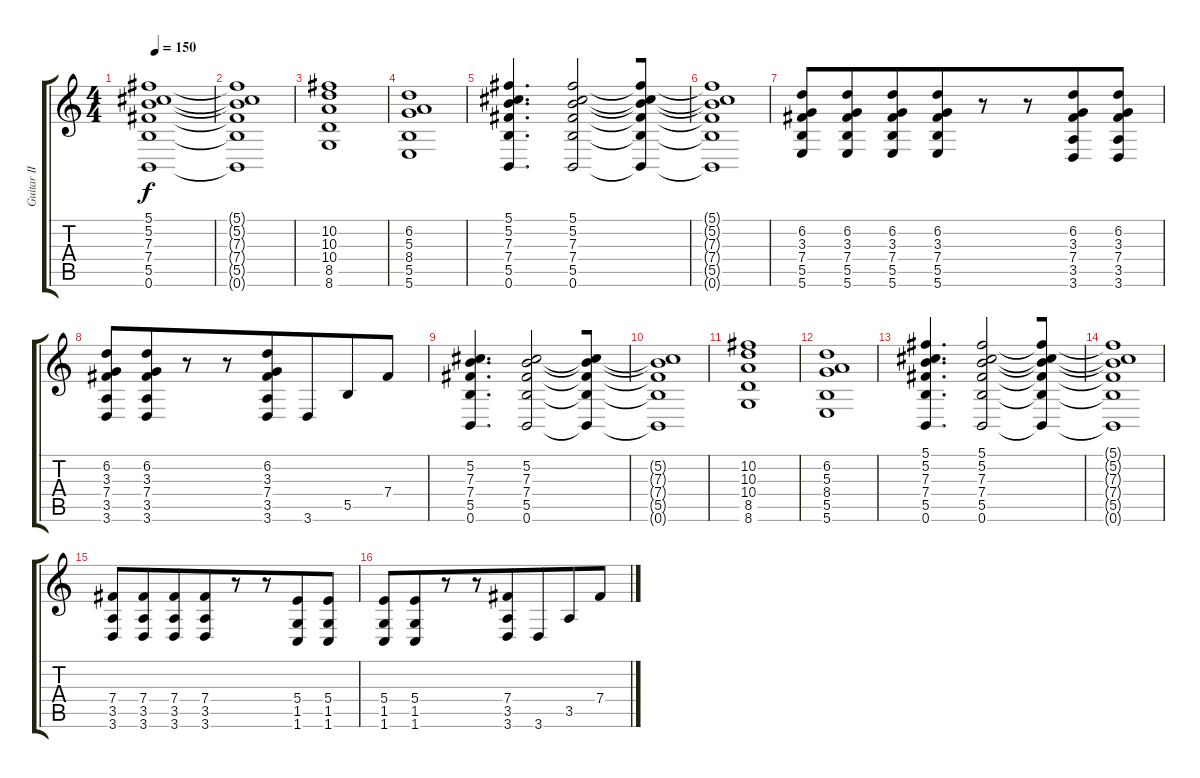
\track ("Guitar II" "Guitar II") {instrument overdrivenguitar}
\staff {score tabs}
\tuning (Db4 Ab3 E3 B2 Gb2 B1) {hide}
\ts (4 4)
\tempo 150
\clef g2
\ks c
(5.1 5.2 7.3 7.4 5.5 0.6).1{dy f} |
(5.1{t} 5.2{t} 7.3{t} 7.4{t} 5.5{t} 0.6{t}).1 |
(10.2 10.3 10.4 8.5 8.6).1 |
(6.2 5.3 8.4 5.5 5.6).1 |
(5.1 5.2 7.3 7.4 5.5 0.6).4{d beam merge} (5.1 5.2 7.3 7.4 5.5 0.6).2{beam merge} (5.1{t} 5.2{t} 7.3{t} 7.4{t} 5.5{t} 0.6{t}).8 |
(5.1{t} 5.2{t} 7.3{t} 7.4{t} 5.5{t} 0.6{t}).1 |
(6.2 3.3 7.4 5.5 5.6).8{beam merge} (6.2 3.3 7.4 5.5 5.6).8{beam merge} (6.2 3.3 7.4 5.5 5.6).8{beam merge} (6.2 3.3 7.4 5.5 5.6).8{beam merge} r.8 r.8{beam merge} (6.2 3.3 7.4 3.5 3.6).8{beam merge} (6.2 3.3 7.4 3.5 3.6).8 |
(6.2 3.3 7.4 3.5 3.6).8{beam merge} (6.2 3.3 7.4 3.5 3.6).8{beam merge} r.8{beam merge} r.8{beam merge} (6.2 3.3 7.4 3.5 3.6).8 3.6.8{beam merge} 5.5.8 7.4.8 |
(5.2 7.3 7.4 5.5 0.6).4{d beam merge} (5.2 7.3 7.4 5.5 0.6).2{beam merge} (5.2{t} 7.3{t} 7.4{t} 5.5{t} 0.6{t}).8 |
(5.2{t} 7.3{t} 7.4{t} 5.5{t} 0.6{t}).1 |
(10.2 10.3 10.4 8.5 8.6).1 |
(6.2 5.3 8.4 5.5 5.6).1 |
(5.1 5.2 7.3 7.4 5.5 0.6).4{d beam merge} (5.1 5.2 7.3 7.4 5.5 0.6).2{beam merge} (5.1{t} 5.2{t} 7.3{t} 7.4{t} 5.5{t} 0.6{t}).8 |
(5.1{t} 5.2{t} 7.3{t} 7.4{t} 5.5{t} 0.6{t}).1 |
(7.4 3.5 3.6).8{beam merge} (7.4 3.5 3.6).8{beam merge} (7.4 3.5 3.6).8{beam merge} (7.4 3.5 3.6).8{beam merge} r.8 r.8{beam merge} (5.4 1.5 1.6).8{beam merge} (5.4 1.5 1.6).8 |
(5.4 1.5 1.6).8{beam merge} (5.4 1.5 1.6).8{beam merge} r.8{beam merge} r.8{beam merge} (7.4 3.5 3.6).8 3.6.8{beam merge} 3.5.8 7.4.8
